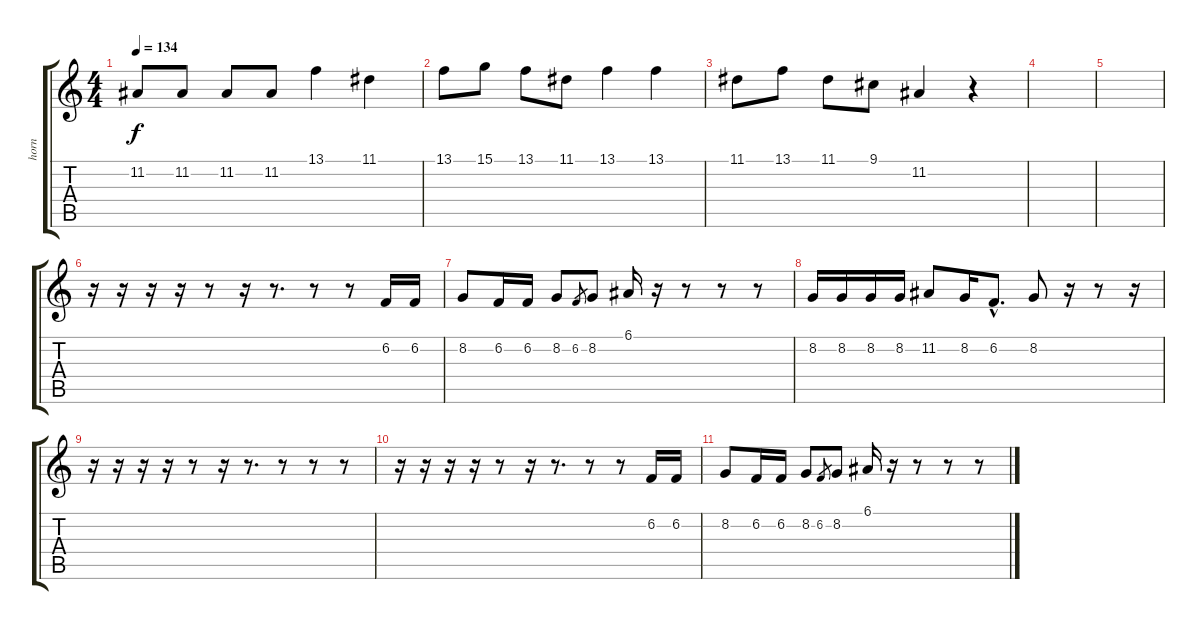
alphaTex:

\track ("horn" "horn") {instrument trumpet}
\staff {score tabs}
\tuning (E4 B3 G3 D3 A2 E2) {hide}
\ts (4 4)
\tempo 134
\clef g2
\ks c
11.2.8{dy f} 11.2.8 11.2.8 11.2.8 13.1.4 11.1.4 |
13.1.8 15.1.8 13.1.8 11.1.8 13.1.4 13.1.4 |
11.1.8 13.1.8 11.1.8 9.1.8 11.2.4 r.4 |
|
|
r.16 r.16 r.16 r.16 r.8 r.16 r.8{d} r.8 r.8 6.2.16 6.2.16 |
8.2.8 6.2.16 6.2.16 8.2.8 6.2.8{gr} 8.2.8 6.1.16 r.16 r.8 r.8 r.8 |
8.2.16 8.2.16 8.2.16 8.2.16 11.2.8 8.2.16 6.2{hac}.8{d} 8.2.8 r.16 r.8 r.16 |
r.16 r.16 r.16 r.16 r.8 r.16 r.8{d} r.8 r.8 r.8 |
r.16 r.16 r.16 r.16 r.8 r.16 r.8{d} r.8 r.8 6.2.16 6.2.16 |
8.2.8 6.2.16 6.2.16 8.2.8 6.2.8{gr} 8.2.8 6.1.16 r.16 r.8 r.8 r.8
